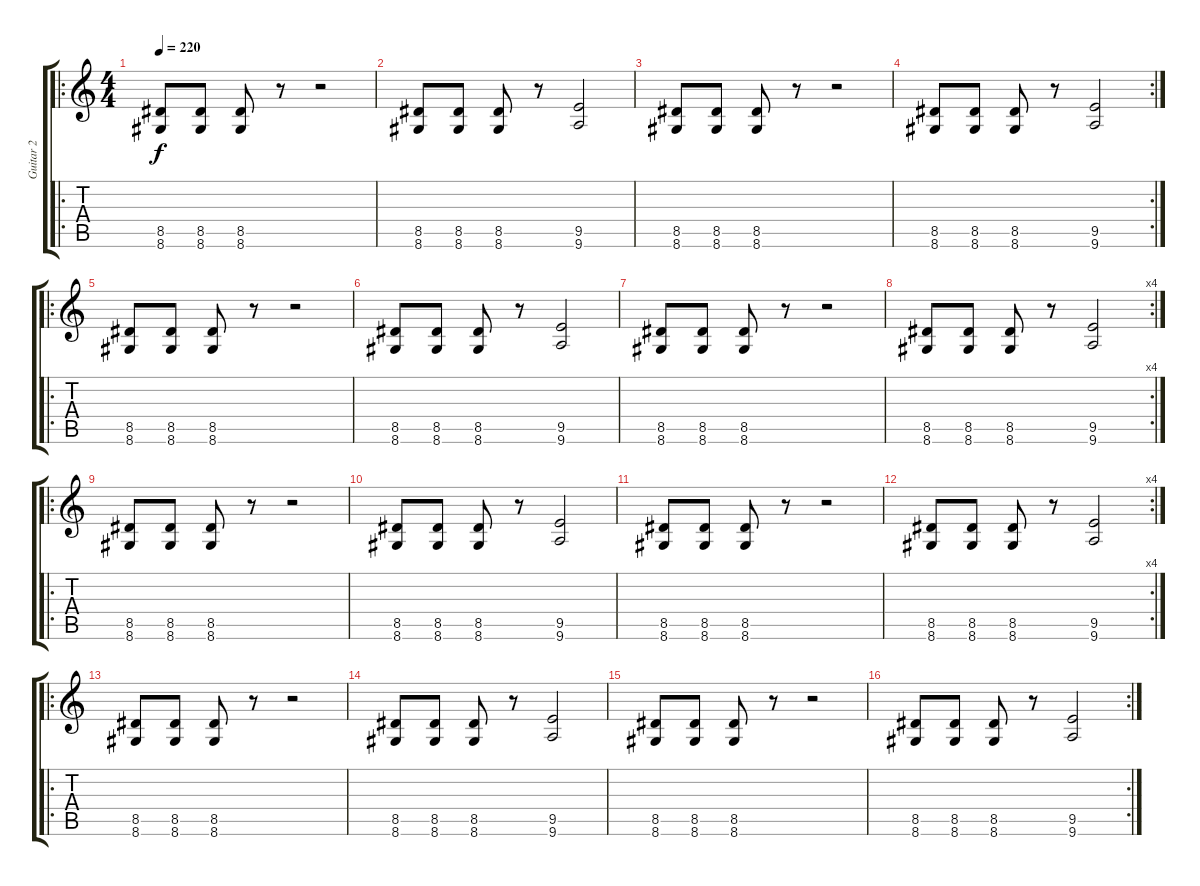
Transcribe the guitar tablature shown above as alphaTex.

\track ("Guitar 2" "Guitar 2") {instrument distortionguitar}
\staff {score tabs}
\tuning (D4 A3 F3 C3 G2 C2) {hide}
\ro
\ts (4 4)
\tempo 220
\clef g2
\ks c
(8.5 8.6).8{dy f instrument distortionguitar} (8.5 8.6).8 (8.5 8.6).8 r.8 r.2 |
(8.5 8.6).8 (8.5 8.6).8 (8.5 8.6).8 r.8 (9.5 9.6).2 |
(8.5 8.6).8 (8.5 8.6).8 (8.5 8.6).8 r.8 r.2 |
\rc 2
(8.5 8.6).8 (8.5 8.6).8 (8.5 8.6).8 r.8 (9.5 9.6).2 |
\ro
(8.5 8.6).8 (8.5 8.6).8 (8.5 8.6).8 r.8 r.2 |
(8.5 8.6).8 (8.5 8.6).8 (8.5 8.6).8 r.8 (9.5 9.6).2 |
(8.5 8.6).8 (8.5 8.6).8 (8.5 8.6).8 r.8 r.2 |
\rc 4
(8.5 8.6).8 (8.5 8.6).8 (8.5 8.6).8 r.8 (9.5 9.6).2 |
\ro
(8.5 8.6).8 (8.5 8.6).8 (8.5 8.6).8 r.8 r.2 |
(8.5 8.6).8 (8.5 8.6).8 (8.5 8.6).8 r.8 (9.5 9.6).2 |
(8.5 8.6).8 (8.5 8.6).8 (8.5 8.6).8 r.8 r.2 |
\rc 4
(8.5 8.6).8 (8.5 8.6).8 (8.5 8.6).8 r.8 (9.5 9.6).2 |
\ro
(8.5 8.6).8 (8.5 8.6).8 (8.5 8.6).8 r.8 r.2 |
(8.5 8.6).8 (8.5 8.6).8 (8.5 8.6).8 r.8 (9.5 9.6).2 |
(8.5 8.6).8 (8.5 8.6).8 (8.5 8.6).8 r.8 r.2 |
\rc 2
(8.5 8.6).8 (8.5 8.6).8 (8.5 8.6).8 r.8 (9.5 9.6).2
